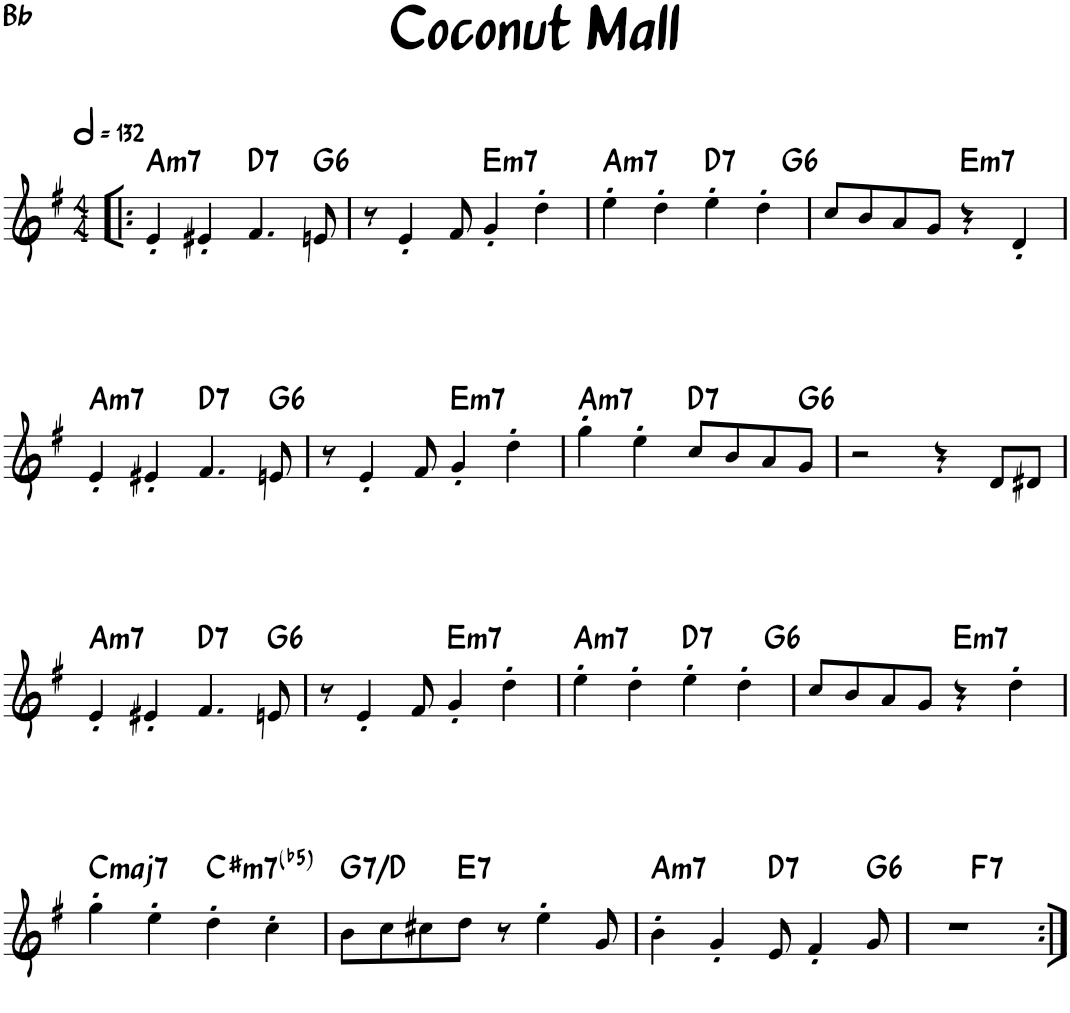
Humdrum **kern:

**kern	**harte
*part1	*part1
*staff1	*
*I"Tenor Saxophone	*
*I'T Sax	*
*clefG2	*
*Trd8c14	*
*k[f#]	*
*M4/4	*
*MM264	*
=1!|:	=1!|:
!	!LO:H:kt=m7
4e'/	A:min7
4e#X'/	.
!	!LO:H:kt=7
4.f#/	D:7
!	!LO:H:kt=6
8en/	G:maj6
=2	=2
8r	.
4e'/	.
8f#/	.
!	!LO:H:kt=m7
4g'/	E:min7
4dd'\	.
=3	=3
!	!LO:H:kt=m7
*^	*
4ee'\	2..ryy	A:min7
4dd'\	.	.
!	!	!LO:H:kt=7
4ee'\	.	D:7
4dd'\	.	.
!	!	!LO:H:kt=6
.	8ryy	G:maj6
*v	*v	*
=4	=4
8cc/L	.
8b/	.
8a/	.
8g/J	.
!	!LO:H:kt=m7
4r	E:min7
4d'/	.
!!LO:LB:g=z
=5	=5
!	!LO:H:kt=m7
4e'/	A:min7
4e#X'/	.
!	!LO:H:kt=7
4.f#/	D:7
!	!LO:H:kt=6
8en/	G:maj6
=6	=6
8r	.
4e'/	.
8f#/	.
!	!LO:H:kt=m7
4g'/	E:min7
4dd'\	.
=7	=7
!	!LO:H:kt=m7
4gg'\	A:min7
4ee'\	.
!	!LO:H:kt=7
8cc/L	D:7
8b/	.
8a/	.
!	!LO:H:kt=6
8g/J	G:maj6
=8	=8
2r	.
4r	.
8d/L	.
8d#X/J	.
!!LO:LB:g=z
=9	=9
!	!LO:H:kt=m7
4e'/	A:min7
4e#X'/	.
!	!LO:H:kt=7
4.f#/	D:7
!	!LO:H:kt=6
8en/	G:maj6
=10	=10
8r	.
4e'/	.
8f#/	.
!	!LO:H:kt=m7
4g'/	E:min7
4dd'\	.
=11	=11
!	!LO:H:kt=m7
*^	*
4ee'\	2..ryy	A:min7
4dd'\	.	.
!	!	!LO:H:kt=7
4ee'\	.	D:7
4dd'\	.	.
!	!	!LO:H:kt=6
.	8ryy	G:maj6
*v	*v	*
=12	=12
8cc/L	.
8b/	.
8a/	.
8g/J	.
!	!LO:H:kt=m7
4r	E:min7
4dd'\	.
!!LO:LB:g=z
=13	=13
!	!LO:H:kt=maj7
4gg'\	C:maj7
4ee'\	.
!	!LO:H:kt=m7(b5)
4dd'\	C#:hdim7
4cc'\	.
=14	=14
!	!LO:H:kt=7
8b\L	G:7/5
8cc\	.
8cc#X\	.
!	!LO:H:kt=7
8dd\J	E:7
8r	.
4ee'\	.
8g/	.
=15	=15
!	!LO:H:kt=m7
4b'\	A:min7
4g'/	.
!	!LO:H:kt=7
8e/	D:7
4f#'/	.
!	!LO:H:kt=6
8g/	G:maj6
=16	=16
*^	*
1r	2ryy	.
!	!	!LO:H:kt=7
.	2ryy	F:7
*v	*v	*
=:|!	=:|!
*-	*-
